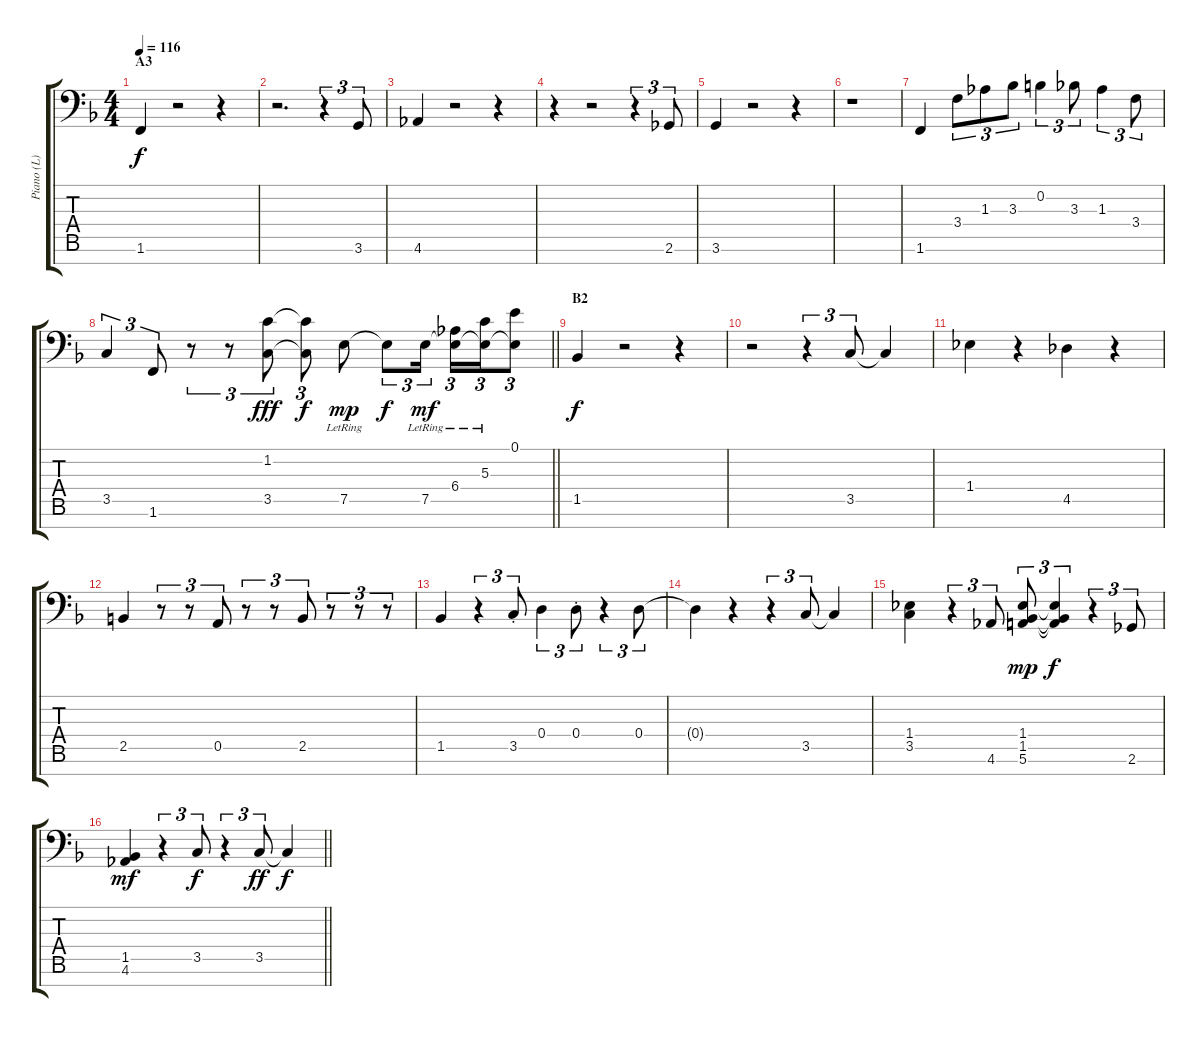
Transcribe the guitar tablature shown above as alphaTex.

\track ("Piano (L)" "Piano (L)") {instrument acousticgrandpiano}
\staff {score tabs}
\tuning (E4 B3 G3 D3 A2 E2 F1) {hide}
\ts (4 4)
\section ("" "A3")
\tempo 116
\clef f4
\ks f
1.6.4{dy f} r.2 r.4 |
r.2{d} r.4{tu (3 2)} 3.6.8{tu (3 2)} |
4.6.4 r.2 r.4 |
r.4 r.2 r.4{tu (3 2)} 2.6.8{tu (3 2)} |
3.6.4 r.2 r.4 |
r.1 |
1.6.4 3.4.8{tu (3 2)} 1.3.8{tu (3 2)} 3.3.8{tu (3 2)} 0.2.4{tu (3 2)} 3.3.8{tu (3 2)} 1.3.4{tu (3 2)} 3.4.8{tu (3 2)} |
\barLineRight lightlight
3.5.4{tu (3 2)} 1.6.8{tu (3 2)} r.8{tu (3 2)} r.8{tu (3 2)} (1.2 3.5).8{tu (3 2) dy fff} (1.2{t} 3.5{t}).8{tu (3 2) dy f} 7.5{lr}.8{dy mp} 7.5{t}.8{tu (3 2) dy f} 7.5{lr}.16{tu (3 2) dy mf beam splitsecondary} (6.4{lr} 7.5{t}).16{tu (3 2)} (5.3{lr} 7.5{t}).16{tu (3 2)} (0.1 7.5{t}).8{tu (3 2)} |
\section ("" "B2")
1.5.4{dy f} r.2 r.4 |
r.2 r.4{tu (3 2)} 3.5.8{tu (3 2)} 3.5{t}.4 |
1.4.4 r.4 4.5.4 r.4 |
2.5.4 r.8{tu (3 2)} r.8{tu (3 2)} 0.5.8{tu (3 2)} r.8{tu (3 2)} r.8{tu (3 2)} 2.5.8{tu (3 2)} r.8{tu (3 2)} r.8{tu (3 2)} r.8{tu (3 2)} |
1.5.4 r.4{tu (3 2)} 3.5{st}.8{tu (3 2)} 0.4.4{tu (3 2)} 0.4{st}.8{tu (3 2)} r.4{tu (3 2)} 0.4.8{tu (3 2)} |
0.4{t}.4 r.4 r.4{tu (3 2)} 3.5.8{tu (3 2)} 3.5{t}.4 |
(1.4 3.5).4 r.4{tu (3 2)} 4.6.8{tu (3 2)} (1.4 1.5 5.6).8{tu (3 2) dy mp} (1.4{t} 1.5{t} 5.6{t}).4{tu (3 2) dy f} r.4{tu (3 2)} 2.6.8{tu (3 2)} |
\barLineRight lightlight
(1.5 4.6).4{dy mf} r.4{tu (3 2)} 3.5.8{tu (3 2) dy f} r.4{tu (3 2)} 3.5.8{tu (3 2) dy ff} 3.5{t}.4{dy f}
